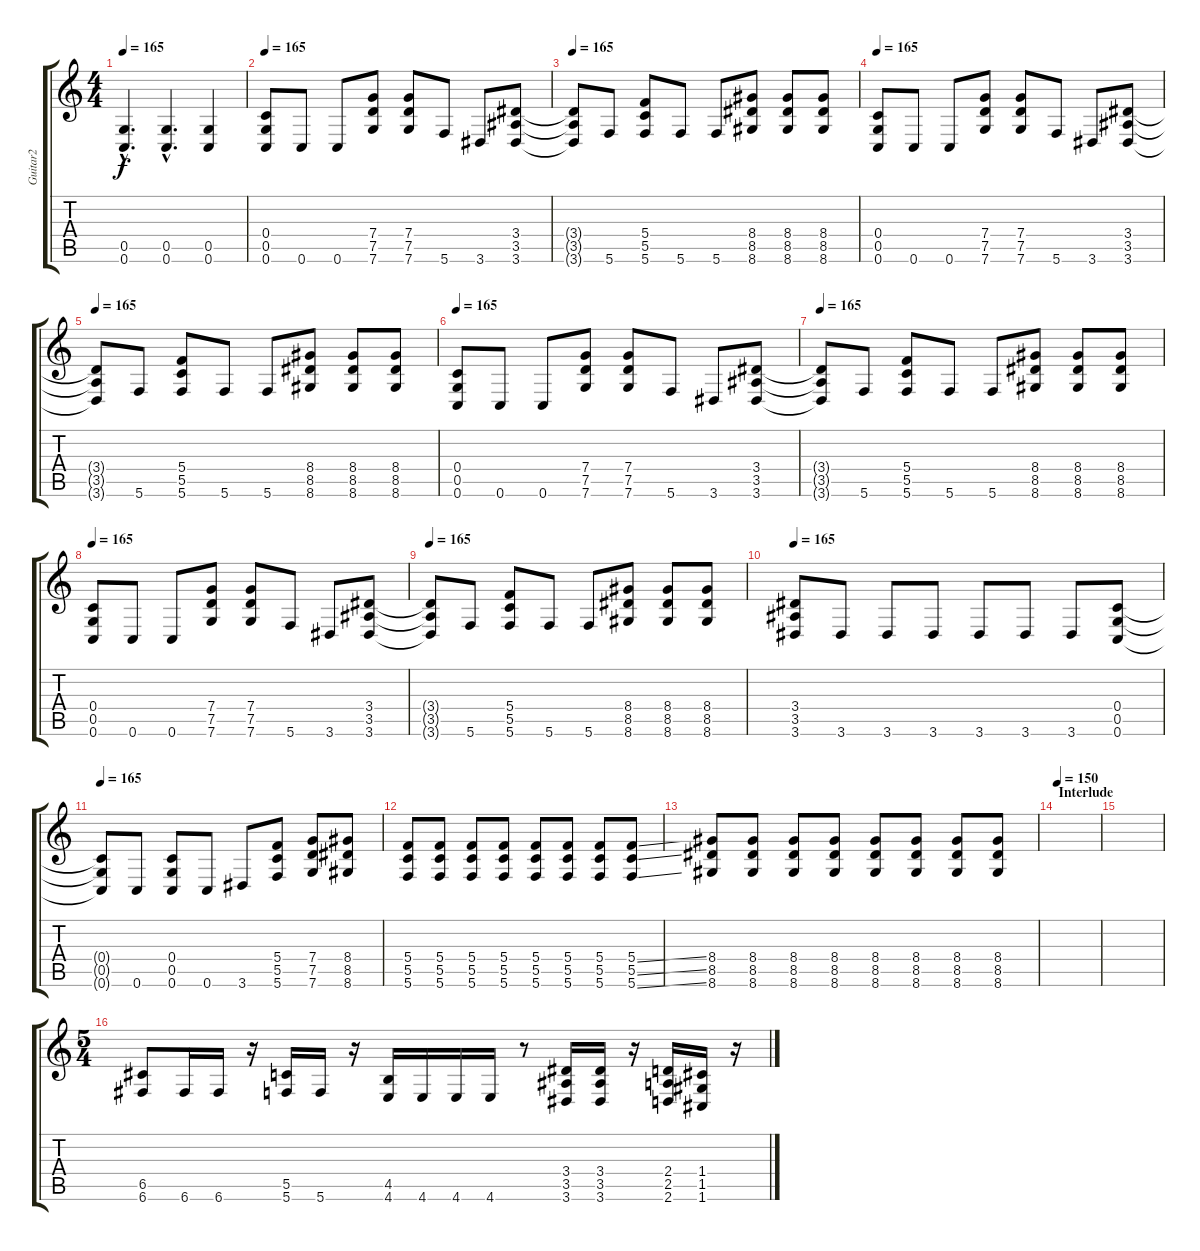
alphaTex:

\track ("Guitar2" "Guitar2") {instrument distortionguitar}
\staff {score tabs}
\tuning (D4 A3 F3 C3 G2 C2) {hide}
\ts (4 4)
\tempo 165
\clef g2
\ks c
(0.5{hac} 0.6{hac}).4{d dy f} (0.5{hac} 0.6{hac}).4{d} (0.5 0.6).4 |
\tempo 165
(0.4 0.5 0.6).8{balance 0} 0.6.8 0.6.8 (7.4 7.5 7.6).8 (7.4 7.5 7.6).8 5.6.8 3.6.8 (3.4 3.5 3.6).8 |
\tempo 165
(3.4{t} 3.5{t} 3.6{t}).8 5.6.8 (5.4 5.5 5.6).8 5.6.8 5.6.8 (8.4 8.5 8.6).8 (8.4 8.5 8.6).8 (8.4 8.5 8.6).8 |
\tempo 165
(0.4 0.5 0.6).8{balance 0} 0.6.8 0.6.8 (7.4 7.5 7.6).8 (7.4 7.5 7.6).8 5.6.8 3.6.8 (3.4 3.5 3.6).8 |
\tempo 165
(3.4{t} 3.5{t} 3.6{t}).8 5.6.8 (5.4 5.5 5.6).8 5.6.8 5.6.8 (8.4 8.5 8.6).8 (8.4 8.5 8.6).8 (8.4 8.5 8.6).8 |
\tempo 165
(0.4 0.5 0.6).8{balance 0} 0.6.8 0.6.8 (7.4 7.5 7.6).8 (7.4 7.5 7.6).8 5.6.8 3.6.8 (3.4 3.5 3.6).8 |
\tempo 165
(3.4{t} 3.5{t} 3.6{t}).8 5.6.8 (5.4 5.5 5.6).8 5.6.8 5.6.8 (8.4 8.5 8.6).8 (8.4 8.5 8.6).8 (8.4 8.5 8.6).8 |
\tempo 165
(0.4 0.5 0.6).8{balance 0} 0.6.8 0.6.8 (7.4 7.5 7.6).8 (7.4 7.5 7.6).8 5.6.8 3.6.8 (3.4 3.5 3.6).8 |
\tempo 165
(3.4{t} 3.5{t} 3.6{t}).8 5.6.8 (5.4 5.5 5.6).8 5.6.8 5.6.8 (8.4 8.5 8.6).8 (8.4 8.5 8.6).8 (8.4 8.5 8.6).8 |
\tempo 165
(3.4 3.5 3.6).8{balance 0} 3.6.8 3.6.8 3.6.8 3.6.8 3.6.8 3.6.8 (0.4 0.5 0.6).8 |
\tempo 165
(0.4{t} 0.5{t} 0.6{t}).8 0.6.8 (0.4 0.5 0.6).8 0.6.8 3.6.8 (5.4 5.5 5.6).8 (7.4 7.5 7.6).8 (8.4 8.5 8.6).8 |
(5.4 5.5 5.6).8 (5.4 5.5 5.6).8 (5.4 5.5 5.6).8 (5.4 5.5 5.6).8 (5.4 5.5 5.6).8 (5.4 5.5 5.6).8 (5.4 5.5 5.6).8 (5.4{ss} 5.5{ss} 5.6{ss}).8 |
(8.4 8.5 8.6).8 (8.4 8.5 8.6).8 (8.4 8.5 8.6).8 (8.4 8.5 8.6).8 (8.4 8.5 8.6).8 (8.4 8.5 8.6).8 (8.4 8.5 8.6).8 (8.4 8.5 8.6).8 |
\section ("" "Interlude")
\tempo 150
|
|
\ts (5 4)
(6.5 6.6).8{volume 15 balance 0} 6.6.16 6.6.16 r.16 (5.5 5.6).16 5.6.16 r.16 (4.5 4.6).16 4.6.16 4.6.16 4.6.16 r.8 (3.4 3.5 3.6).16 (3.4 3.5 3.6).16 r.16 (2.4 2.5 2.6).16 (1.4 1.5 1.6).16 r.16
